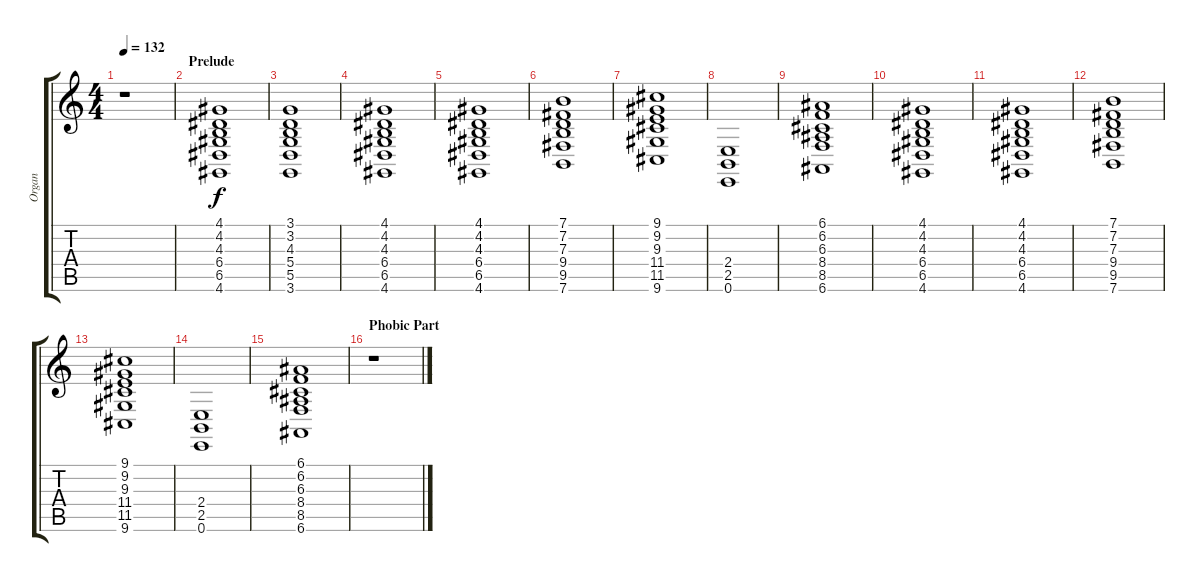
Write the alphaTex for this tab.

\track ("Organ" "Organ") {instrument churchorgan}
\staff {score tabs}
\tuning (E4 B3 G3 D3 A2 E2) {hide}
\ts (4 4)
\tempo 132
\clef g2
\ks c
r.1{dy f instrument churchorgan} |
\section ("" "Prelude")
(4.1 4.2 4.3 6.4 6.5 4.6).1 |
(3.1 3.2 4.3 5.4 5.5 3.6).1 |
(4.1 4.2 4.3 6.4 6.5 4.6).1 |
(4.1 4.2 4.3 6.4 6.5 4.6).1 |
(7.1 7.2 7.3 9.4 9.5 7.6).1 |
(9.1 9.2 9.3 11.4 11.5 9.6).1 |
(2.4 2.5 0.6).1 |
(6.1 6.2 6.3 8.4 8.5 6.6).1 |
(4.1 4.2 4.3 6.4 6.5 4.6).1 |
(4.1 4.2 4.3 6.4 6.5 4.6).1 |
(7.1 7.2 7.3 9.4 9.5 7.6).1 |
(9.1 9.2 9.3 11.4 11.5 9.6).1 |
(2.4 2.5 0.6).1 |
(6.1 6.2 6.3 8.4 8.5 6.6).1 |
\section ("" "Phobic Part")
r.1
